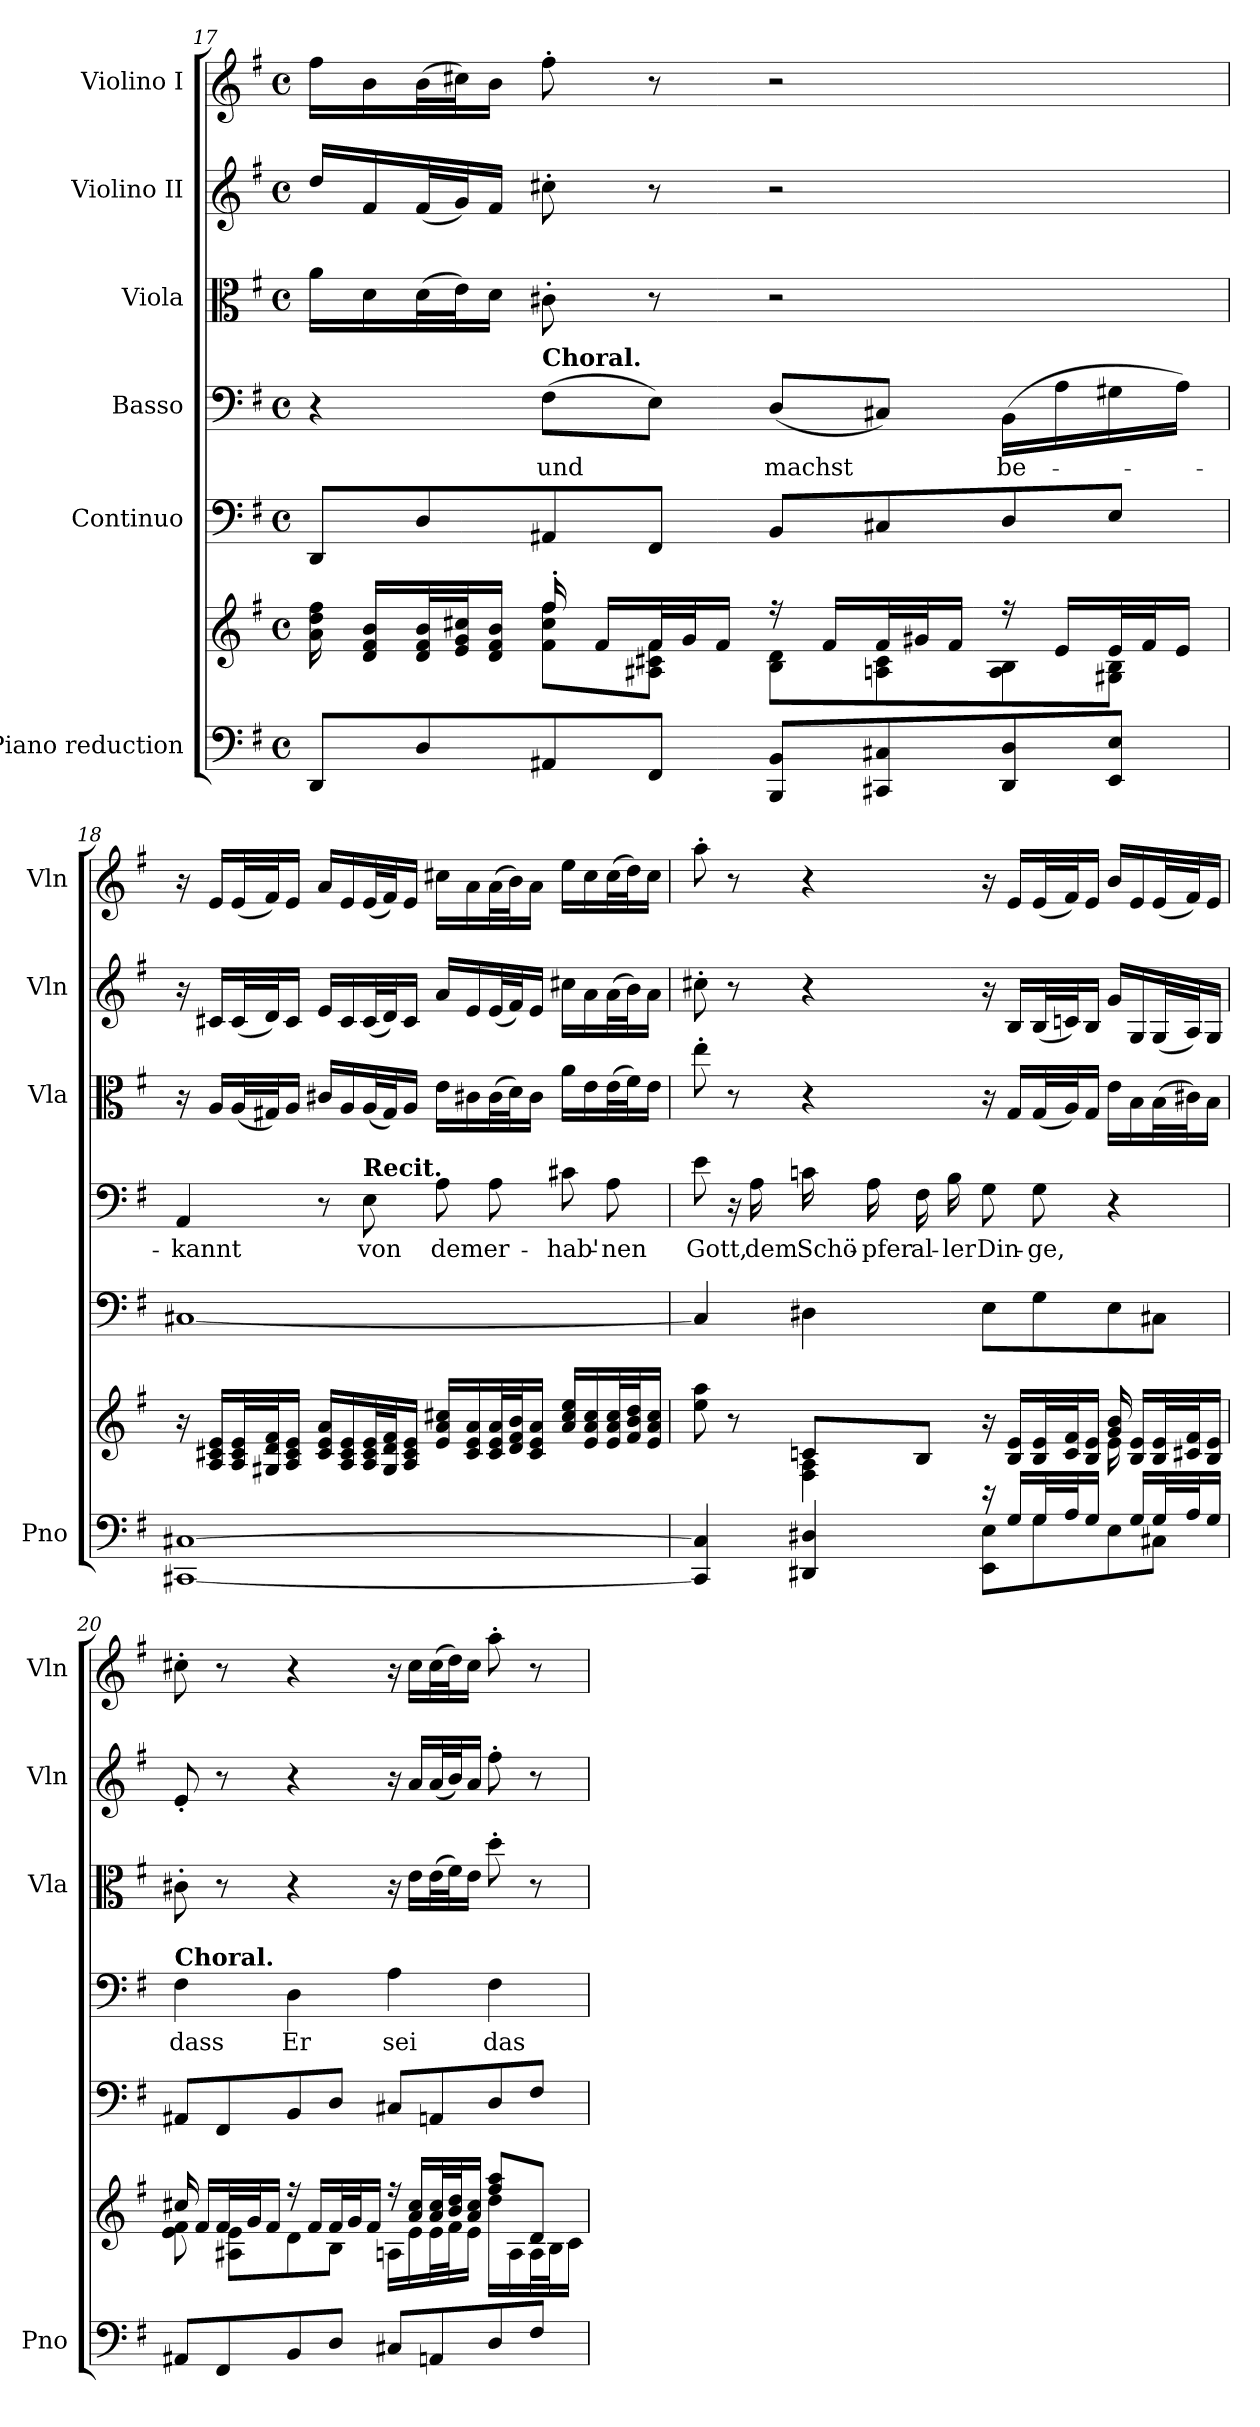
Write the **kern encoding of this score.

**kern	**kern	**kern	**kern	**text	**kern	**kern	**kern
*part6	*part6	*part5	*part4	*part4	*part3	*part2	*part1
*staff7	*staff6	*staff5	*staff4	*staff4	*staff3	*staff2	*staff1
*I"Piano reduction	*	*I"Continuo	*I"Basso	*	*I"Viola	*I"Violino II	*I"Violino I
*I'Pno	*	*	*	*	*I'Vla	*I'Vln	*I'Vln
!!LO:PB:g=z
*clefF4	*clefG2	*clefF4	*clefF4	*	*clefC3	*clefG2	*clefG2
*k[f#]	*k[f#]	*k[f#]	*k[f#]	*	*k[f#]	*k[f#]	*k[f#]
*M4/4	*M4/4	*M4/4	*M4/4	*	*M4/4	*M4/4	*M4/4
*met(c)	*met(c)	*met(c)	*met(c)	*	*met(c)	*met(c)	*met(c)
=17	=17	=17	=17	=17	=17	=17	=17
*	*^	*	*	*	*	*	*
8DD/L	16a\ 16dd\ 16ff#\	4ryy	8DD/L	4r	.	16a\LL	16dd/LL	16ff#\LL
.	16d/ 16f#/ 16b/LL	.	.	.	.	16d\	16f#/	16b\
8D/	32d/ 32f#/ 32b/L	.	8D/	.	.	(>32d\L	(<32f#/L	(>32b\L
.	32e/ 32g/ 32cc#X/J	.	.	.	.	32e\J)	32g/J)	32cc#X\J)
.	16d/ 16f#/ 16b/JJ	.	.	.	.	16d\JJ	16f#/JJ	16b\JJ
!	!	!	!	!LO:TX:a:B:t=Choral.	!	!	!	!
!	!	!	!	!	!LO:LY:b	!	!	!
8AA#X/	16ff#'/	8f#\ 8cc#\ 8ff#\L	8AA#X/	(>8F#\L	und	8c#X'\	8cc#X'\	8ff#'\
.	16f#/LL	.	.	.	.	.	.	.
8FF#/J	32f#/L	8A#X\ 8c#X\ 8f#\J	8FF#/J	8E\J)	.	8r	8r	8r
.	32g/J	.	.	.	.	.	.	.
.	16f#/JJ	.	.	.	.	.	.	.
!	!	!	!	!	!LO:LY:b	!	!	!
8BBB/ 8BB/L	16r	8B\ 8d\L	8BB/L	(<8D/L	machst	2r	2r	2r
.	16f#/LL	.	.	.	.	.	.	.
8CC#X/ 8C#X/	32f#/L	8An\ 8c#\	8C#X/	8C#X/J)	.	.	.	.
.	32g#X/J	.	.	.	.	.	.	.
.	16f#/JJ	.	.	.	.	.	.	.
!	!	!	!	!	!LO:LY:b	!	!	!
8DD/ 8D/	16r	8A\ 8B\	8D/	(>16BB\LL	be-	.	.	.
.	16e/LL	.	.	16A\	.	.	.	.
8EE/ 8E/J	32e/L	8G#X\ 8B\J	8E/J	16G#X\	.	.	.	.
.	32f#/J	.	.	.	.	.	.	.
.	16e/JJ	.	.	16A\JJ)	.	.	.	.
*	*v	*v	*	*	*	*	*	*
=18	=18	=18	=18	=18	=18	=18	=18
!	!	!	!	!LO:LY:b	!	!	!
[1CC#X [1C#X	16r	[1C#X	4AA/	-kannt	16r	16r	16r
.	16A/ 16c#X/ 16e/LL	.	.	.	16A/LL	16c#X/LL	16e/LL
.	32A/ 32c#/ 32e/L	.	.	.	(<32A/L	(<32c#/L	(<32e/L
.	32G#X/ 32d/ 32f#/J	.	.	.	32G#X/J)	32d/J)	32f#/J)
.	16A/ 16c#/ 16e/JJ	.	.	.	16A/JJ	16c#/JJ	16e/JJ
.	16c#/ 16e/ 16a/LL	.	8r	.	16c#X/LL	16e/LL	16a/LL
.	16A/ 16c#/ 16e/	.	.	.	16A/	16c#/	16e/
!	!	!	!LO:TX:a:B:t=Recit.	!	!	!	!
!	!	!	!	!LO:LY:b	!	!	!
.	32A/ 32c#/ 32e/L	.	8E\	von	(<32A/L	(<32c#/L	(<32e/L
.	32G#/ 32d/ 32f#/J	.	.	.	32G#/J)	32d/J)	32f#/J)
.	16A/ 16c#/ 16e/JJ	.	.	.	16A/JJ	16c#/JJ	16e/JJ
!	!	!	!	!LO:LY:b	!	!	!
.	16e/ 16a/ 16cc#X/LL	.	8A\	dem	16e\LL	16a/LL	16cc#X\LL
.	16c#/ 16e/ 16a/	.	.	.	16c#X\	16e/	16a\
!	!	!	!	!LO:LY:b	!	!	!
.	32c#/ 32e/ 32a/L	.	8A\	er-	(>32c#\L	(<32e/L	(>32a\L
.	32d/ 32f#/ 32b/J	.	.	.	32d\J)	32f#/J)	32b\J)
.	16c#/ 16e/ 16a/JJ	.	.	.	16c#\JJ	16e/JJ	16a\JJ
!	!	!	!	!LO:LY:b	!	!	!
.	16a/ 16cc#/ 16ee/LL	.	8c#X\	-hab'-	16a\LL	16cc#X\LL	16ee\LL
.	16e/ 16a/ 16cc#/	.	.	.	16e\	16a\	16cc#\
!	!	!	!	!LO:LY:b	!	!	!
.	32e/ 32a/ 32cc#/L	.	8A\	-nen	(>32e\L	(>32a\L	(>32cc#\L
.	32f#/ 32b/ 32dd/J	.	.	.	32f#\J)	32b\J)	32dd\J)
.	16e/ 16a/ 16cc#/JJ	.	.	.	16e\JJ	16a\JJ	16cc#\JJ
!!LO:LB:g=z
=19	=19	=19	=19	=19	=19	=19	=19
*^	*^	*	*	*	*	*	*
!	!	!	!	!	!	!LO:LY:b	!	!	!
4ryy	4CC#/] 4C#/]	8ee\ 8aa\	4ryy	4C#/]	8e\	Gott,	8ee'\	8cc#X'\	8aa'\
.	.	8r	.	.	16r	.	8r	8r	8r
!	!	!	!	!	!	!LO:LY:b	!	!	!
.	.	.	.	.	16A\	dem	.	.	.
!	!	!	!	!	!	!LO:LY:b	!	!	!
4ryy	4DD#X/ 4D#X/	8cn/L	4F#\ 4A\	4D#X\	16cn\	Schö-	4r	4r	4r
!	!	!	!	!	!	!LO:LY:b	!	!	!
.	.	.	.	.	16A\	-pfer	.	.	.
!	!	!	!	!	!	!LO:LY:b	!	!	!
.	.	8B/J	.	.	16F#\	al-	.	.	.
!	!	!	!	!	!	!LO:LY:b	!	!	!
.	.	.	.	.	16B\	-ler	.	.	.
!	!	!	!	!	!	!LO:LY:b	!	!	!
16r	8EE\ 8E\L	16r	4ryy	8E\L	8G\	Din-	16r	16r	16r
16G/LL	.	16B/ 16e/LL	.	.	.	.	16G/LL	16B/LL	16e/LL
!	!	!	!	!	!	!LO:LY:b	!	!	!
32G/L	8G\	32B/ 32e/L	.	8G\	8G\	-ge,	(<32G/L	(<32B/L	(<32e/L
32A/J	.	32c/ 32f#/J	.	.	.	.	32A/J)	32cn/J)	32f#/J)
16G/JJ	.	16B/ 16e/JJ	.	.	.	.	16G/JJ	16B/JJ	16e/JJ
16ryy	8E\	16g/ 16b/	16e\	8E\	4r	.	16e\LL	16g/LL	16b/LL
16G/LL	.	16B/ 16e/LL	8.ryy	.	.	.	16B\	16G/	16e/
32G/L	8C#X\J	32B/ 32e/L	.	8C#X\J	.	.	(>32B\L	(<32G/L	(<32e/L
32A/J	.	32c#X/ 32f#/J	.	.	.	.	32c#X\J)	32A/J)	32f#/J)
16G/JJ	.	16B/ 16e/JJ	.	.	.	.	16B\JJ	16G/JJ	16e/JJ
*v	*v	*	*	*	*	*	*	*	*
=20	=20	=20	=20	=20	=20	=20	=20	=20
!	!	!	!	!LO:TX:a:B:t=Choral.	!	!	!	!
!	!	!	!	!	!LO:LY:b	!	!	!
8AA#X/L	16cc#X/	8e\ 8f#\	8AA#X/L	4F#\	dass	8c#X'\	8e'/	8cc#X'\
.	16f#/LL	.	.	.	.	.	.	.
8FF#/	32f#/L	8A#X\ 8e\L	8FF#/	.	.	8r	8r	8r
.	32g/J	.	.	.	.	.	.	.
.	16f#/JJ	.	.	.	.	.	.	.
!	!	!	!	!	!LO:LY:b	!	!	!
8BB/	16r	8d\	8BB/	4D\	Er	4r	4r	4r
.	16f#/LL	.	.	.	.	.	.	.
8D/J	32f#/L	8B\J	8D/J	.	.	.	.	.
.	32g/J	.	.	.	.	.	.	.
.	16f#/JJ	.	.	.	.	.	.	.
!	!	!	!	!	!LO:LY:b	!	!	!
8C#X/L	16r	16An\LL	8C#X/L	4A\	sei	16r	16r	16r
.	16a/ 16cc#/LL	16e\	.	.	.	16e\LL	16a/LL	16cc#\LL
8AAn/	32a/ 32cc#/L	32e\L	8AAn/	.	.	(>32e\L	(<32a/L	(>32cc#\L
.	32b/ 32dd/J	32f#\J	.	.	.	32f#\J)	32b/J)	32dd\J)
.	16a/ 16cc#/JJ	16e\JJ	.	.	.	16e\JJ	16a/JJ	16cc#\JJ
!	!	!	!	!	!LO:LY:b	!	!	!
8D/	8ff#/ 8aa/L	16dd\LL	8D/	4F#\	das	8dd'\	8ff#'\	8aa'\
.	.	16A\	.	.	.	.	.	.
8F#/J	8d/J	32A\L	8F#/J	.	.	8r	8r	8r
.	.	32B\J	.	.	.	.	.	.
.	.	16c\JJ	.	.	.	.	.	.
*	*v	*v	*	*	*	*	*	*
=	=	=	=	=	=	=	=
*-	*-	*-	*-	*-	*-	*-	*-
